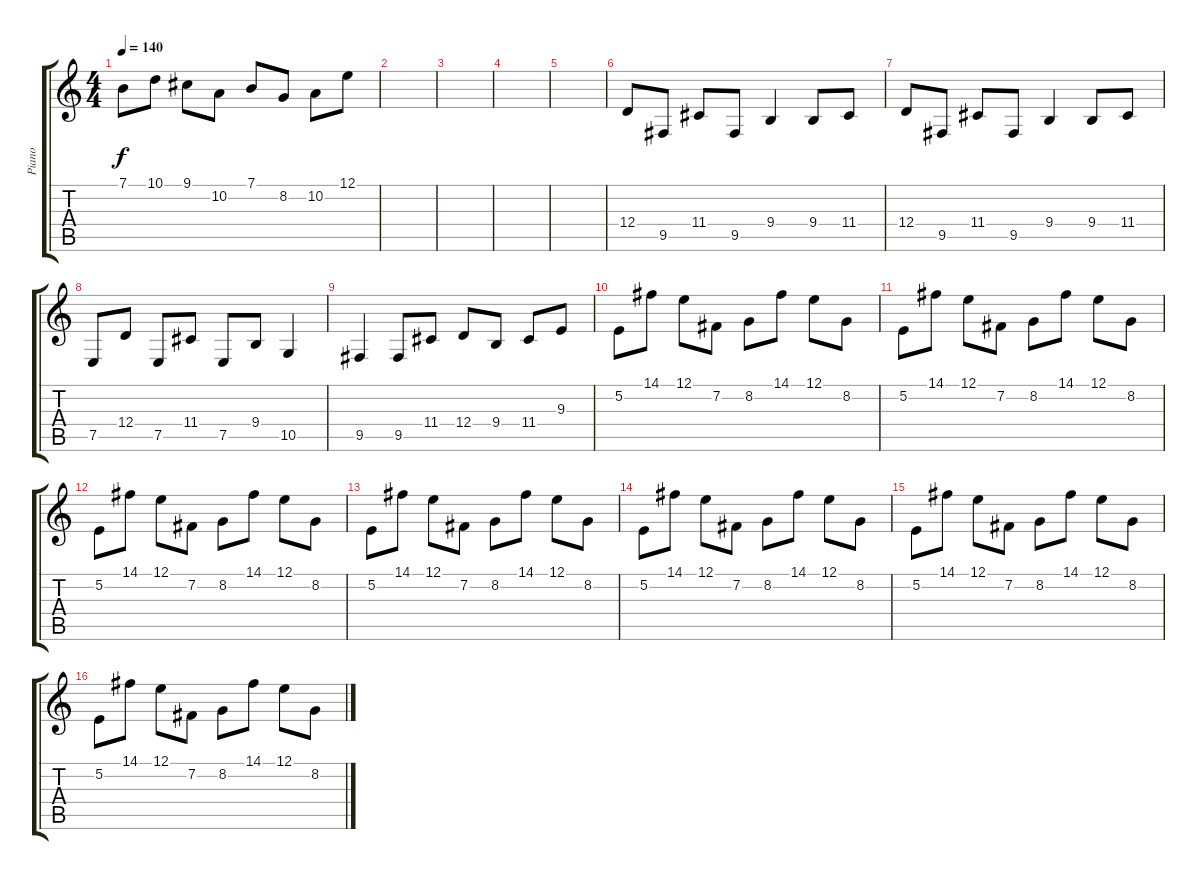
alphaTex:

\track ("Piano" "Piano") {instrument acousticgrandpiano}
\staff {score tabs}
\tuning (E4 B3 G3 D3 A2 E2) {hide}
\ts (4 4)
\tempo 140
\clef g2
\ks c
7.1.8{dy f} 10.1.8 9.1.8 10.2.8 7.1.8 8.2.8 10.2.8 12.1.8 |
|
|
|
|
12.4.8 9.5.8 11.4.8 9.5.8 9.4.4 9.4.8 11.4.8 |
12.4.8 9.5.8 11.4.8 9.5.8 9.4.4 9.4.8 11.4.8 |
7.5.8 12.4.8 7.5.8 11.4.8 7.5.8 9.4.8 10.5.4 |
9.5.4 9.5.8 11.4.8 12.4.8 9.4.8 11.4.8 9.3.8 |
5.2.8 14.1.8 12.1.8 7.2.8 8.2.8 14.1.8 12.1.8 8.2.8 |
5.2.8 14.1.8 12.1.8 7.2.8 8.2.8 14.1.8 12.1.8 8.2.8 |
5.2.8 14.1.8 12.1.8 7.2.8 8.2.8 14.1.8 12.1.8 8.2.8 |
5.2.8 14.1.8 12.1.8 7.2.8 8.2.8 14.1.8 12.1.8 8.2.8 |
5.2.8 14.1.8 12.1.8 7.2.8 8.2.8 14.1.8 12.1.8 8.2.8 |
5.2.8 14.1.8 12.1.8 7.2.8 8.2.8 14.1.8 12.1.8 8.2.8 |
5.2.8 14.1.8 12.1.8 7.2.8 8.2.8 14.1.8 12.1.8 8.2.8
